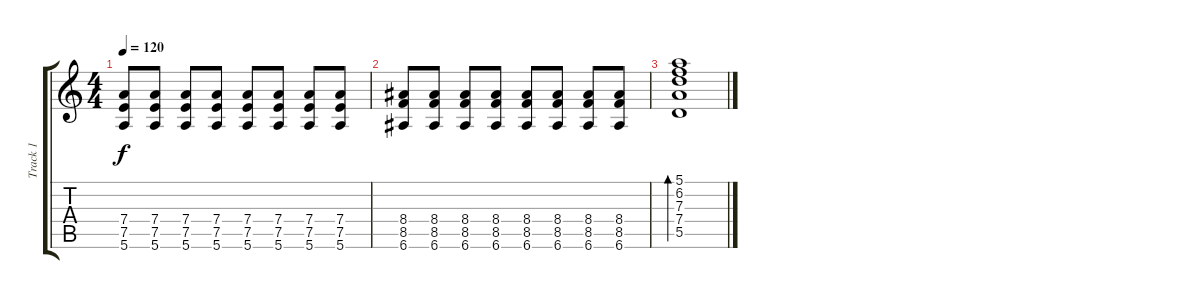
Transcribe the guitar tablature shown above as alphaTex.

\track ("Track 1" "Track 1") {instrument electricguitarclean}
\staff {score tabs}
\tuning (E4 B3 G3 D3 A2 E2) {hide}
\ts (4 4)
\tempo 120
\clef g2
\ks c
(7.4 7.5 5.6).8{dy f} (7.4 7.5 5.6).8 (7.4 7.5 5.6).8 (7.4 7.5 5.6).8 (7.4 7.5 5.6).8 (7.4 7.5 5.6).8 (7.4 7.5 5.6).8 (7.4 7.5 5.6).8 |
(8.4 8.5 6.6).8 (8.4 8.5 6.6).8 (8.4 8.5 6.6).8 (8.4 8.5 6.6).8 (8.4 8.5 6.6).8 (8.4 8.5 6.6).8 (8.4 8.5 6.6).8 (8.4 8.5 6.6).8 |
(5.1 6.2 7.3 7.4 5.5).1{bd 240}
